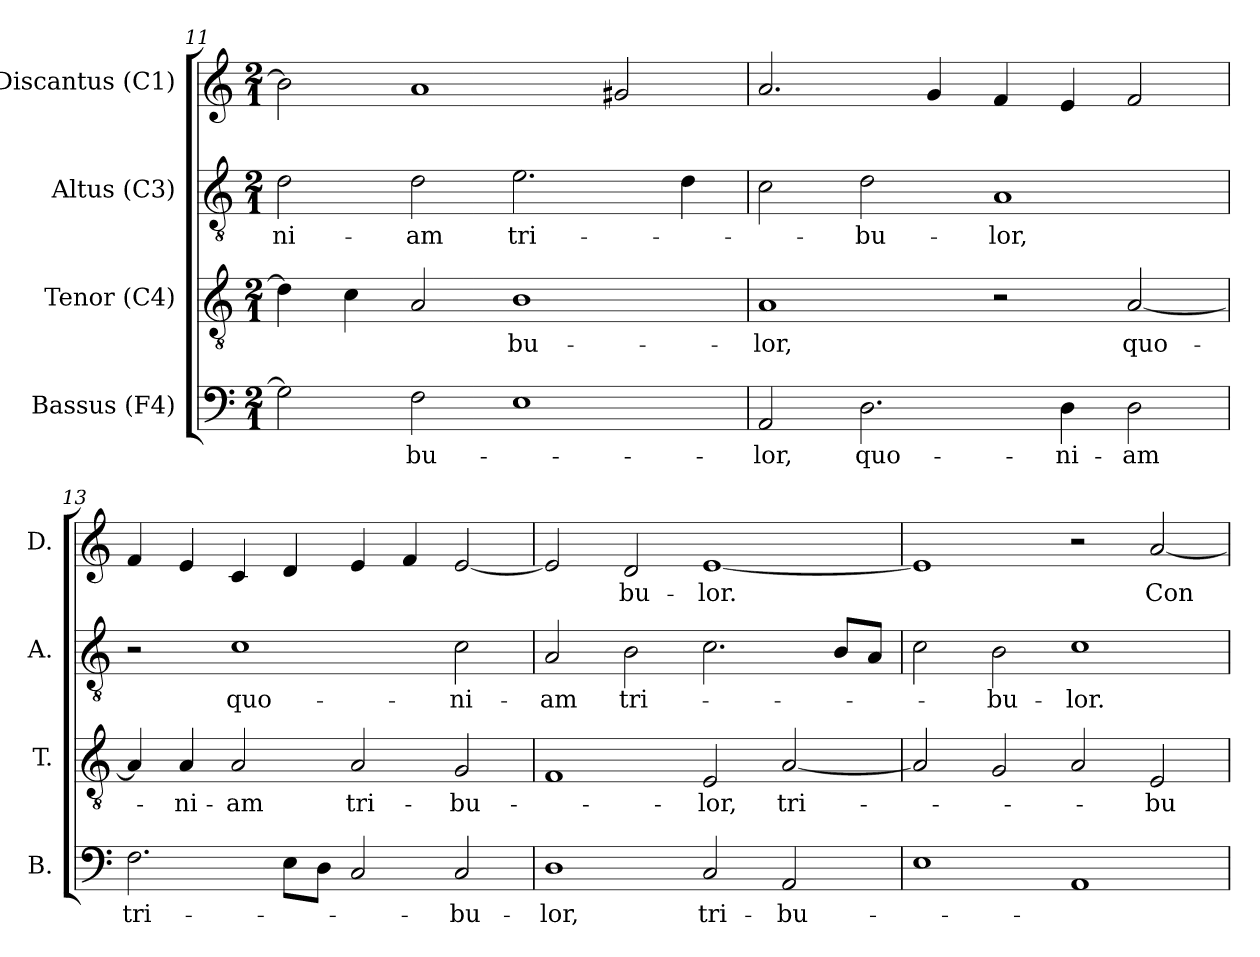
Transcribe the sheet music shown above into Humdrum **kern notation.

**kern	**text	**kern	**text	**kern	**text	**kern	**text
*part4	*part4	*part3	*part3	*part2	*part2	*part1	*part1
*staff4	*staff4	*staff3	*staff3	*staff2	*staff2	*staff1	*staff1
*I"Bassus (F4)	*	*I"Tenor (C4)	*	*I"Altus (C3)	*	*I"Discantus (C1)	*
*I'B.	*	*I'T.	*	*I'A.	*	*I'D.	*
*clefF4	*	*clefGv2	*	*clefGv2	*	*clefG2	*
*	*	*ITrd7c12	*	*ITrd7c12	*	*	*
*k[]	*	*k[]	*	*k[]	*	*k[]	*
*C:	*	*C:	*	*C:	*	*C:	*
*M2/1	*	*M2/1	*	*M2/1	*	*M2/1	*
=11	=11	=11	=11	=11	=11	=11	=11
!	!	!	!	!	!LO:LY:b:color=#000000	!	!
2Gi\]	.	4Di\]	.	2Di\	-ni-	2bi\]	.
.	.	4Ci\	.	.	.	.	.
!	!LO:LY:b:color=#000000	!	!	!	!	!	!
!	!	!	!	!	!LO:LY:b:color=#000000	!	!
2Fi\	-bu-	2AAi/	.	2Di\	-am	1ai	.
!	!	!	!LO:LY:b:color=#000000	!	!	!	!
!	!	!	!	!	!LO:LY:b:color=#000000	!	!
1Ei	.	1BBi	-bu-	2.Ei\	tri-	.	.
.	.	.	.	.	.	2g#i/	.
.	.	.	.	4Di\	.	.	.
!!LO:LB:g=z
=12	=12	=12	=12	=12	=12	=12	=12
!	!LO:LY:b:color=#000000	!	!	!	!	!	!
!	!	!	!LO:LY:b:color=#000000	!	!	!	!
2AAi/	-lor,	1AAi	-lor,	2Ci\	.	2.ai/	.
!	!LO:LY:b:color=#000000	!	!	!	!	!	!
!	!	!	!	!	!LO:LY:b:color=#000000	!	!
2.Di\	quo-	.	.	2Di\	-bu-	.	.
.	.	.	.	.	.	4gi/	.
!	!	!	!	!	!LO:LY:b:color=#000000	!	!
.	.	2r	.	1AAi	-lor,	4fi/	.
!	!LO:LY:b:color=#000000	!	!	!	!	!	!
4Di\	-ni-	.	.	.	.	4ei/	.
!	!LO:LY:b:color=#000000	!	!	!	!	!	!
!	!	!	!LO:LY:b:color=#000000	!	!	!	!
2Di\	-am	[2AAi/	quo-	.	.	2fi/	.
=13	=13	=13	=13	=13	=13	=13	=13
!	!LO:LY:b:color=#000000	!	!	!	!	!	!
2.Fi\	tri-	4AAi/]	.	2r	.	4fi/	.
!	!	!	!LO:LY:b:color=#000000	!	!	!	!
.	.	4AAi/	-ni-	.	.	4ei/	.
!	!	!	!LO:LY:b:color=#000000	!	!	!	!
!	!	!	!	!	!LO:LY:b:color=#000000	!	!
.	.	2AAi/	-am	1Ci	quo-	4ci/	.
8Ei\L	.	.	.	.	.	4di/	.
8Di\J	.	.	.	.	.	.	.
!	!	!	!LO:LY:b:color=#000000	!	!	!	!
2Ci/	.	2AAi/	tri-	.	.	4ei/	.
.	.	.	.	.	.	4fi/	.
!	!LO:LY:b:color=#000000	!	!	!	!	!	!
!	!	!	!LO:LY:b:color=#000000	!	!	!	!
!	!	!	!	!	!LO:LY:b:color=#000000	!	!
2Ci/	-bu-	2GGi/	-bu-	2Ci\	-ni-	[2ei/	.
=14	=14	=14	=14	=14	=14	=14	=14
!	!LO:LY:b:color=#000000	!	!	!	!	!	!
!	!	!	!	!	!LO:LY:b:color=#000000	!	!
1Di	-lor,	1FFi	.	2AAi/	-am	2ei/]	.
!	!	!	!	!	!LO:LY:b:color=#000000	!	!
!	!	!	!	!	!	!	!LO:LY:b:color=#000000
.	.	.	.	2BBi\	tri-	2di/	-bu-
!	!LO:LY:b:color=#000000	!	!	!	!	!	!
!	!	!	!LO:LY:b:color=#000000	!	!	!	!
!	!	!	!	!	!	!	!LO:LY:b:color=#000000
2Ci/	tri-	2EEi/	-lor,	2.Ci\	.	[1ei	-lor.
!	!LO:LY:b:color=#000000	!	!	!	!	!	!
!	!	!	!LO:LY:b:color=#000000	!	!	!	!
2AAi/	-bu-	[2AAi/	tri-	.	.	.	.
.	.	.	.	8BBi/L	.	.	.
.	.	.	.	8AAi/J	.	.	.
=15	=15	=15	=15	=15	=15	=15	=15
1Ei	.	2AAi/]	.	2Ci\	.	1ei]	.
!	!	!	!	!	!LO:LY:b:color=#000000	!	!
.	.	2GGi/	.	2BBi\	-bu-	.	.
!	!	!	!	!	!LO:LY:b:color=#000000	!	!
1AAi	.	2AAi/	.	1Ci	-lor.	2r	.
!	!	!	!LO:LY:b:color=#000000	!	!	!	!
!	!	!	!	!	!	!	!LO:LY:b:color=#000000
.	.	2EEi/	-bu-	.	.	[2ai/	Con-
=	=	=	=	=	=	=	=
*-	*-	*-	*-	*-	*-	*-	*-
